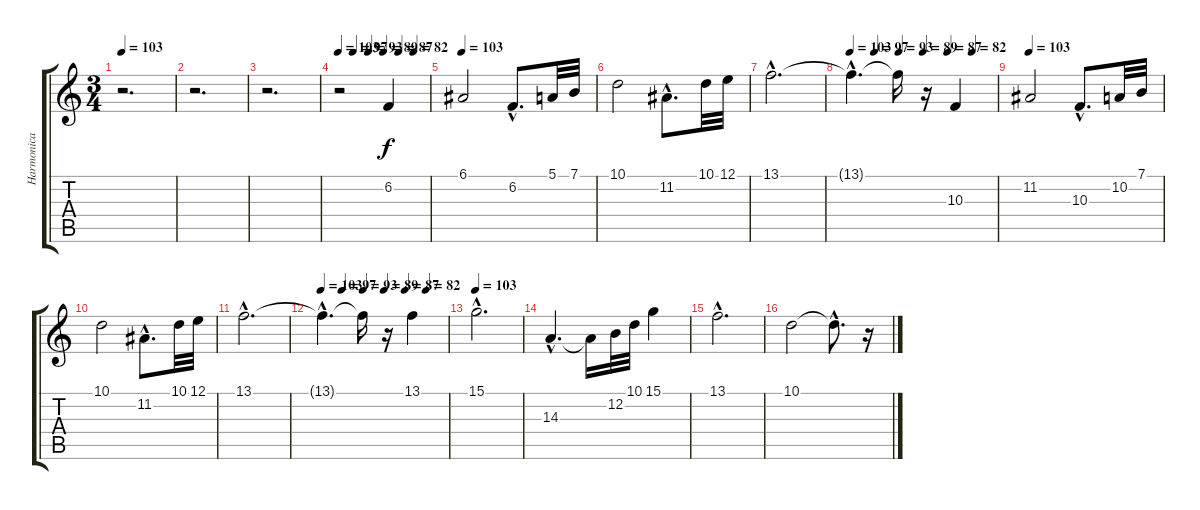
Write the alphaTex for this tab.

\track ("Harmonica" "Harmonica") {instrument harmonica}
\staff {score tabs}
\tuning (E4 B3 G3 D3 A2 E2) {hide}
\ts (3 4)
\tempo 103
\clef g2
\ks c
r.2{d dy f instrument harmonica} |
r.2{d} |
r.2{d} |
\tempo 103
\tempo (97 0.16666666666666666)
\tempo (93 0.3333333333333333)
\tempo (89 0.5)
\tempo (87 0.6666666666666666)
\tempo (82 0.8333333333333334)
r.2 6.2.4 |
\tempo 103
6.1.2 6.2{hac}.8{d} 5.1.32 7.1.32 |
10.1.2 11.2{hac}.8{d} 10.1.32 12.1.32 |
13.1{hac}.2{d} |
\tempo 103
\tempo (97 0.16666666666666666)
\tempo (93 0.3333333333333333)
\tempo (89 0.5)
\tempo (87 0.6666666666666666)
\tempo (82 0.8333333333333334)
13.1{hac t}.4{d} 13.1{t}.16 r.16 10.3.4{volume 16} |
\tempo 103
11.2.2 10.3{hac}.8{d} 10.2.32 7.1.32 |
10.1.2 11.2{hac}.8{d} 10.1.32 12.1.32 |
13.1{hac}.2{d} |
\tempo 103
\tempo (97 0.16666666666666666)
\tempo (93 0.3333333333333333)
\tempo (89 0.5)
\tempo (87 0.6666666666666666)
\tempo (82 0.8333333333333334)
13.1{hac t}.4{d} 13.1{t}.16 r.16 13.1.4{volume 12} |
\tempo 103
15.1{hac}.2{d volume 13} |
14.3{hac}.4{d volume 16} 14.3{t}.16 12.2.32 10.1.32 15.1.4 |
13.1{hac}.2{d} |
10.1.2 10.1{hac t}.8{d} r.16
